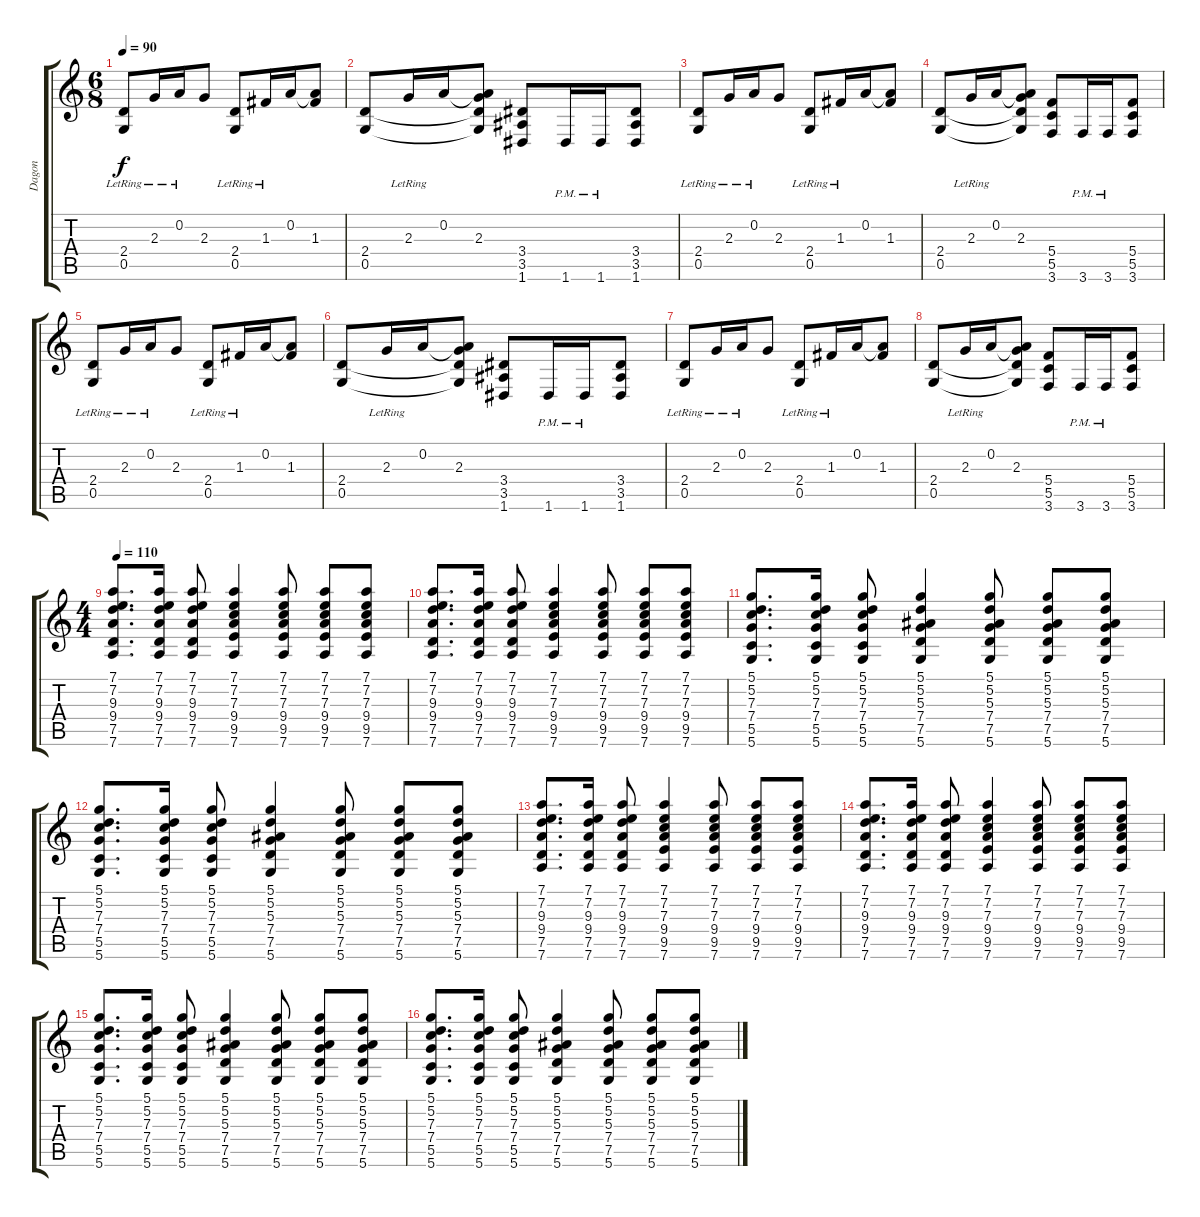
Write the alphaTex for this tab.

\track ("Dagon" "Dagon") {instrument distortionguitar}
\staff {score tabs}
\tuning (D4 A3 F3 C3 G2 D2) {hide}
\ts (6 8)
\tempo 90
\clef g2
\ks c
(2.4{lr} 0.5{lr}).8{dy f} 2.3{lr}.16 0.2{lr}.16 2.3.8 (2.4{lr} 0.5{lr}).8 1.3{lr}.16 0.2.16 (0.2{t} 1.3).8 |
(2.4 0.5).8 2.3{lr}.16 0.2.16 (0.2{t} 2.3 2.4{t} 0.5{t}).8 (3.4 3.5 1.6).8 1.6{pm}.16 1.6{pm}.16 (3.4 3.5 1.6).8 |
(2.4{lr} 0.5{lr}).8 2.3{lr}.16 0.2{lr}.16 2.3.8 (2.4{lr} 0.5{lr}).8 1.3{lr}.16 0.2.16 (0.2{t} 1.3).8 |
(2.4 0.5).8 2.3{lr}.16 0.2.16 (0.2{t} 2.3 2.4{t} 0.5{t}).8 (5.4 5.5 3.6).8 3.6{pm}.16 3.6{pm}.16 (5.4 5.5 3.6).8 |
(2.4{lr} 0.5{lr}).8 2.3{lr}.16 0.2{lr}.16 2.3.8 (2.4{lr} 0.5{lr}).8 1.3{lr}.16 0.2.16 (0.2{t} 1.3).8 |
(2.4 0.5).8 2.3{lr}.16 0.2.16 (0.2{t} 2.3 2.4{t} 0.5{t}).8 (3.4 3.5 1.6).8 1.6{pm}.16 1.6{pm}.16 (3.4 3.5 1.6).8 |
(2.4{lr} 0.5{lr}).8 2.3{lr}.16 0.2{lr}.16 2.3.8 (2.4{lr} 0.5{lr}).8 1.3{lr}.16 0.2.16 (0.2{t} 1.3).8 |
(2.4 0.5).8 2.3{lr}.16 0.2.16 (0.2{t} 2.3 2.4{t} 0.5{t}).8 (5.4 5.5 3.6).8 3.6{pm}.16 3.6{pm}.16 (5.4 5.5 3.6).8 |
\ts (4 4)
\tempo 110
(7.1 7.2 9.3 9.4 7.5 7.6).8{d} (7.1 7.2 9.3 9.4 7.5 7.6).16 (7.1 7.2 9.3 9.4 7.5 7.6).8 (7.1 7.2 7.3 9.4 9.5 7.6).4 (7.1 7.2 7.3 9.4 9.5 7.6).8 (7.1 7.2 7.3 9.4 9.5 7.6).8 (7.1 7.2 7.3 9.4 9.5 7.6).8 |
(7.1 7.2 9.3 9.4 7.5 7.6).8{d} (7.1 7.2 9.3 9.4 7.5 7.6).16 (7.1 7.2 9.3 9.4 7.5 7.6).8 (7.1 7.2 7.3 9.4 9.5 7.6).4 (7.1 7.2 7.3 9.4 9.5 7.6).8 (7.1 7.2 7.3 9.4 9.5 7.6).8 (7.1 7.2 7.3 9.4 9.5 7.6).8 |
(5.1 5.2 7.3 7.4 5.5 5.6).8{d} (5.1 5.2 7.3 7.4 5.5 5.6).16 (5.1 5.2 7.3 7.4 5.5 5.6).8 (5.1 5.2 5.3 7.4 7.5 5.6).4 (5.1 5.2 5.3 7.4 7.5 5.6).8 (5.1 5.2 5.3 7.4 7.5 5.6).8 (5.1 5.2 5.3 7.4 7.5 5.6).8 |
(5.1 5.2 7.3 7.4 5.5 5.6).8{d} (5.1 5.2 7.3 7.4 5.5 5.6).16 (5.1 5.2 7.3 7.4 5.5 5.6).8 (5.1 5.2 5.3 7.4 7.5 5.6).4 (5.1 5.2 5.3 7.4 7.5 5.6).8 (5.1 5.2 5.3 7.4 7.5 5.6).8 (5.1 5.2 5.3 7.4 7.5 5.6).8 |
(7.1 7.2 9.3 9.4 7.5 7.6).8{d} (7.1 7.2 9.3 9.4 7.5 7.6).16 (7.1 7.2 9.3 9.4 7.5 7.6).8 (7.1 7.2 7.3 9.4 9.5 7.6).4 (7.1 7.2 7.3 9.4 9.5 7.6).8 (7.1 7.2 7.3 9.4 9.5 7.6).8 (7.1 7.2 7.3 9.4 9.5 7.6).8 |
(7.1 7.2 9.3 9.4 7.5 7.6).8{d} (7.1 7.2 9.3 9.4 7.5 7.6).16 (7.1 7.2 9.3 9.4 7.5 7.6).8 (7.1 7.2 7.3 9.4 9.5 7.6).4 (7.1 7.2 7.3 9.4 9.5 7.6).8 (7.1 7.2 7.3 9.4 9.5 7.6).8 (7.1 7.2 7.3 9.4 9.5 7.6).8 |
(5.1 5.2 7.3 7.4 5.5 5.6).8{d} (5.1 5.2 7.3 7.4 5.5 5.6).16 (5.1 5.2 7.3 7.4 5.5 5.6).8 (5.1 5.2 5.3 7.4 7.5 5.6).4 (5.1 5.2 5.3 7.4 7.5 5.6).8 (5.1 5.2 5.3 7.4 7.5 5.6).8 (5.1 5.2 5.3 7.4 7.5 5.6).8 |
(5.1 5.2 7.3 7.4 5.5 5.6).8{d} (5.1 5.2 7.3 7.4 5.5 5.6).16 (5.1 5.2 7.3 7.4 5.5 5.6).8 (5.1 5.2 5.3 7.4 7.5 5.6).4 (5.1 5.2 5.3 7.4 7.5 5.6).8 (5.1 5.2 5.3 7.4 7.5 5.6).8 (5.1 5.2 5.3 7.4 7.5 5.6).8
